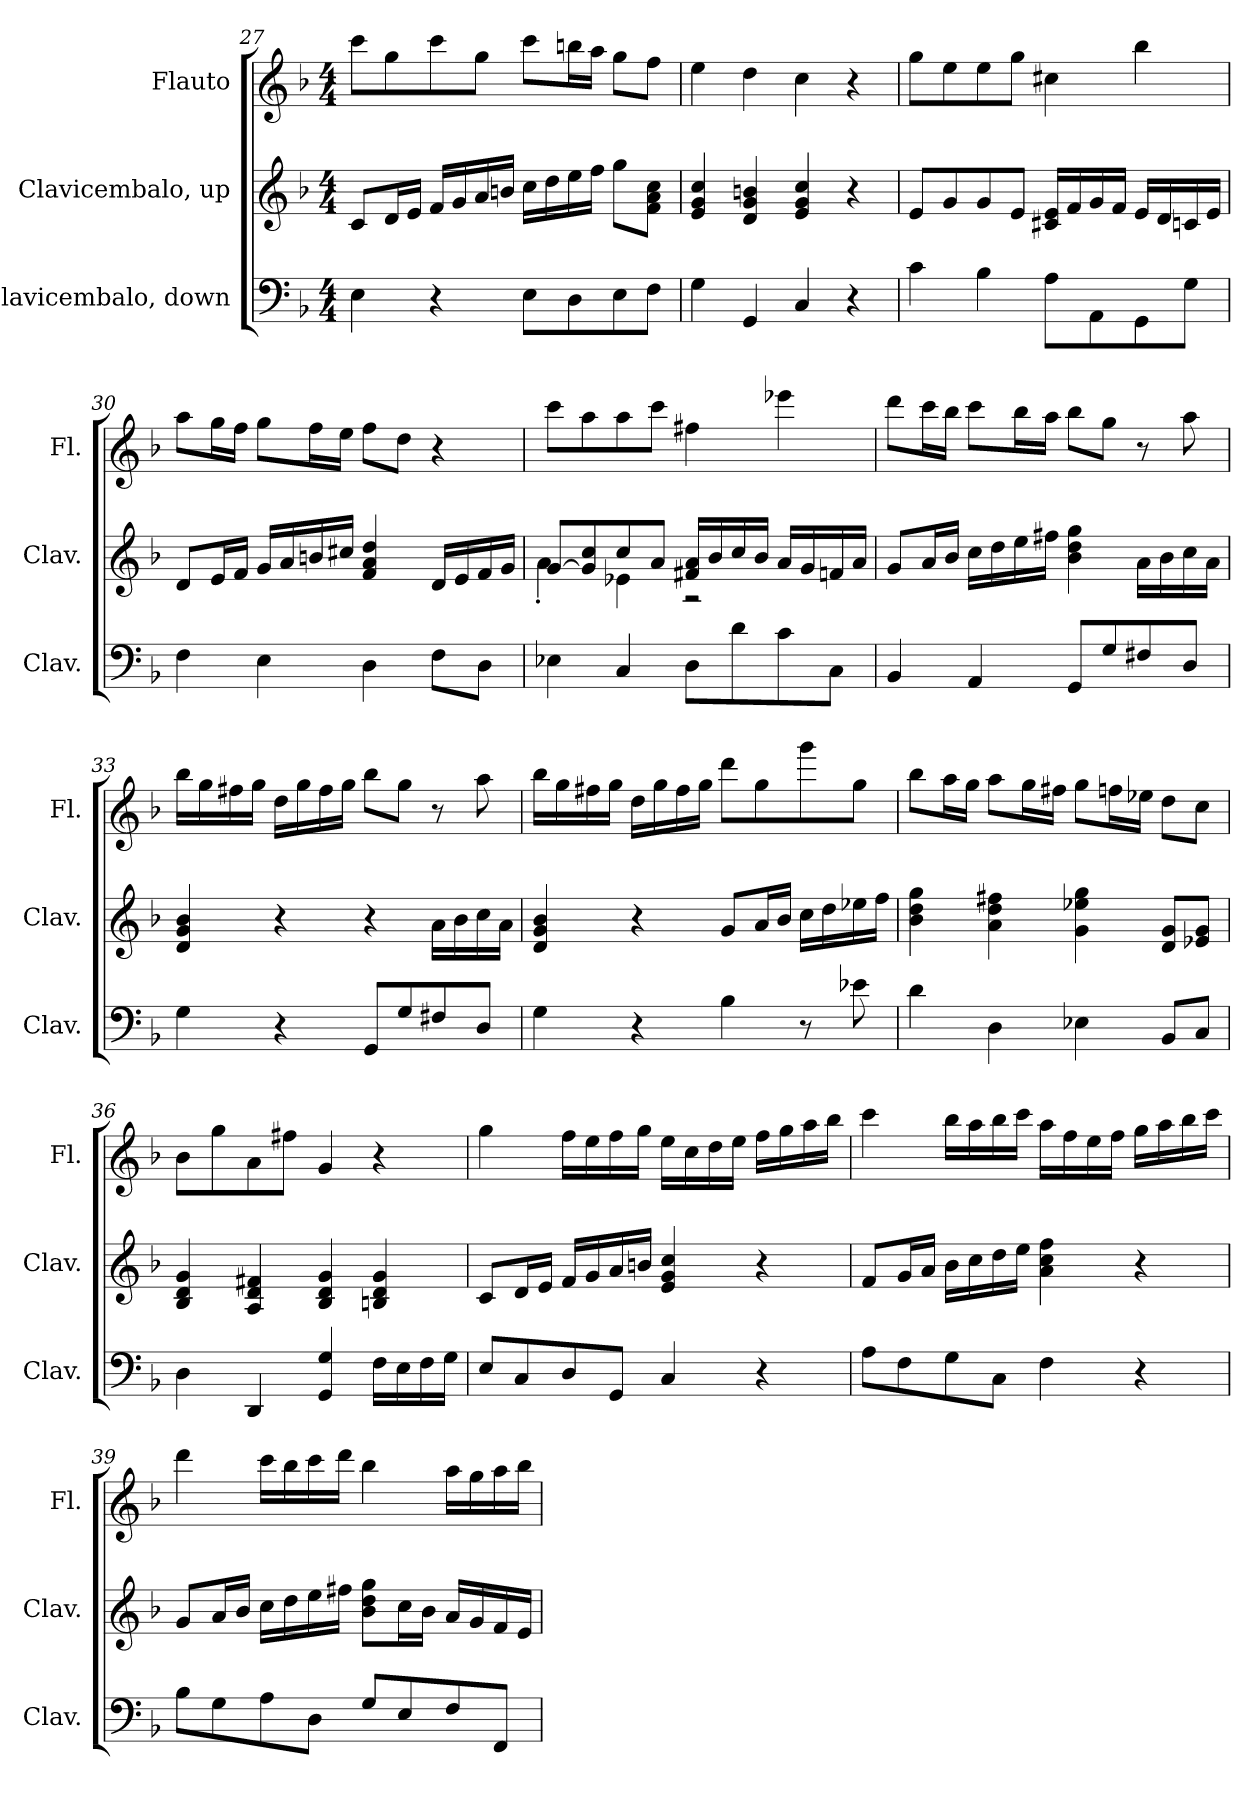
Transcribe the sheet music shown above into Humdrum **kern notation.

**kern	**kern	**kern
*part3	*part2	*part1
*staff3	*staff2	*staff1
*I"Clavicembalo, down	*I"Clavicembalo, up	*I"Flauto
*I'Clav.	*I'Clav.	*I'Fl.
*clefF4	*clefG2	*clefG2
*k[b-]	*k[b-]	*k[b-]
*M4/4	*M4/4	*M4/4
=27	=27	=27
4E\	8c/L	8ccc\L
.	16d/L	8gg\
.	16e/JJ	.
4r	16f/LL	8ccc\
.	16g/	.
.	16a/	8gg\J
.	16bn/JJ	.
8E\L	16cc\LL	8ccc\L
.	16dd\	.
8D\	16ee\	16bbn\L
.	16ff\JJ	16aa\JJ
8E\	8gg\L	8gg\L
8F\J	8f\ 8a\ 8cc\J	8ff\J
=28	=28	=28
4G\	4e/ 4g/ 4cc/	4ee\
4GG/	4d/ 4g/ 4bn/	4dd\
4C/	4e/ 4g/ 4cc/	4cc\
4r	4r	4r
!!LO:LB:g=z
=29	=29	=29
4c\	8e/L	8gg\L
.	8g/	8ee\
4B-\	8g/	8ee\
.	8e/J	8gg\J
8A\L	16c#X/ 16e/LL	4cc#X\
.	16f/	.
8AA\	16g/	.
.	16f/JJ	.
8GG\	16e/LL	4bb-\
.	16d/	.
8G\J	16cn/	.
.	16e/JJ	.
=30	=30	=30
4F\	8d/L	8aa\L
.	16e/L	16gg\L
.	16f/JJ	16ff\JJ
4E\	16g/LL	8gg\L
.	16a/	.
.	16bn/	16ff\L
.	16cc#X/JJ	16ee\JJ
4D\	4f/ 4a/ 4dd/	8ff\L
.	.	8dd\J
8F\L	16d/LL	4r
.	16e/	.
8D\J	16f/	.
.	16g/JJ	.
=31	=31	=31
*	*^	*
4E-X\	[8g/L	4a'\	8ccc\L
.	8g/] 8cc/	.	8aa\
4C/	8cc/	4e-X\	8aa\
.	8a/J	.	8ccc\J
8D\L	16f#X/ 16a/LL	2r	4ff#X\
.	16b-/	.	.
8d\	16cc/	.	.
.	16b-/JJ	.	.
8c\	16a/LL	.	4eee-X\
.	16g/	.	.
8C\J	16fn/	.	.
.	16a/JJ	.	.
*	*v	*v	*
!!LO:PB:g=z
=32	=32	=32
4BB-/	8g/L	8ddd\L
.	16a/L	16ccc\L
.	16b-/JJ	16bb-\JJ
4AA/	16cc\LL	8ccc\L
.	16dd\	.
.	16ee\	16bb-\L
.	16ff#X\JJ	16aa\JJ
8GG/L	4b-\ 4dd\ 4gg\	8bb-\L
8G/	.	8gg\J
8F#X/	16a\LL	8r
.	16b-\	.
8D/J	16cc\	8aa\
.	16a\JJ	.
=33	=33	=33
4G\	4d/ 4g/ 4b-/	16bb-\LL
.	.	16gg\
.	.	16ff#X\
.	.	16gg\JJ
4r	4r	16dd\LL
.	.	16gg\
.	.	16ff#\
.	.	16gg\JJ
8GG/L	4r	8bb-\L
8G/	.	8gg\J
8F#X/	16a\LL	8r
.	16b-\	.
8D/J	16cc\	8aa\
.	16a\JJ	.
!!LO:LB:g=z
=34	=34	=34
4G\	4d/ 4g/ 4b-/	16bb-\LL
.	.	16gg\
.	.	16ff#X\
.	.	16gg\JJ
4r	4r	16dd\LL
.	.	16gg\
.	.	16ff#\
.	.	16gg\JJ
4B-\	8g/L	8ddd\L
.	16a/L	8gg\
.	16b-/JJ	.
8r	16cc\LL	8ggg\
.	16dd\	.
8e-X\	16ee-X\	8gg\J
.	16ff\JJ	.
=35	=35	=35
4d\	4b-\ 4dd\ 4gg\	8bb-\L
.	.	16aa\L
.	.	16gg\JJ
4D\	4a\ 4dd\ 4ff#X\	8aa\L
.	.	16gg\L
.	.	16ff#X\JJ
4E-X\	4g\ 4ee-X\ 4gg\	8gg\L
.	.	16ffn\L
.	.	16ee-X\JJ
8BB-/L	8d/ 8g/L	8dd\L
8C/J	8e-X/ 8g/J	8cc\J
=36	=36	=36
4D\	4B-/ 4d/ 4g/	8b-\L
.	.	8gg\
4DD/	4A/ 4d/ 4f#X/	8a\
.	.	8ff#X\J
4GG/ 4G/	4B-/ 4d/ 4g/	4g/
16F\LL	4Bn/ 4d/ 4g/	4r
16E\	.	.
16F\	.	.
16G\JJ	.	.
!!LO:LB:g=z
=37	=37	=37
8E/L	8c/L	4gg\
8C/	16d/L	.
.	16e/JJ	.
8D/	16f/LL	16ff\LL
.	16g/	16ee\
8GG/J	16a/	16ff\
.	16bn/JJ	16gg\JJ
4C/	4e/ 4g/ 4cc/	16ee\LL
.	.	16cc\
.	.	16dd\
.	.	16ee\JJ
4r	4r	16ff\LL
.	.	16gg\
.	.	16aa\
.	.	16bb-\JJ
=38	=38	=38
8A\L	8f/L	4ccc\
8F\	16g/L	.
.	16a/JJ	.
8G\	16b-\LL	16bb-\LL
.	16cc\	16aa\
8C\J	16dd\	16bb-\
.	16ee\JJ	16ccc\JJ
4F\	4a\ 4cc\ 4ff\	16aa\LL
.	.	16ff\
.	.	16ee\
.	.	16ff\JJ
4r	4r	16gg\LL
.	.	16aa\
.	.	16bb-\
.	.	16ccc\JJ
!!LO:LB:g=z
=39	=39	=39
8B-\L	8g/L	4ddd\
8G\	16a/L	.
.	16b-/JJ	.
8A\	16cc\LL	16ccc\LL
.	16dd\	16bb-\
8D\J	16ee\	16ccc\
.	16ff#X\JJ	16ddd\JJ
8G/L	8b-\ 8dd\ 8gg\L	4bb-\
8E/	16cc\L	.
.	16b-\JJ	.
8F/	16a/LL	16aa\LL
.	16g/	16gg\
8FF/J	16f/	16aa\
.	16e/JJ	16bb-\JJ
=	=	=
*-	*-	*-
